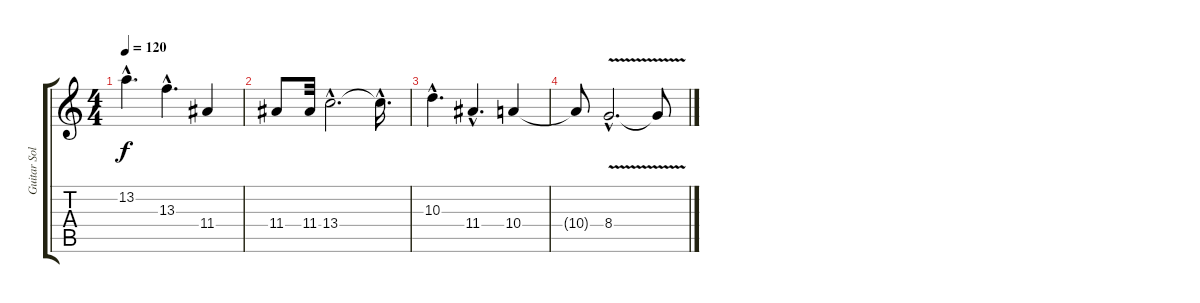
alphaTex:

\track ("Guitar Solo" "Guitar Sol") {instrument distortionguitar}
\staff {score tabs}
\tuning (Db4 Ab3 E3 B2 Gb2 B1) {hide}
\ts (4 4)
\tempo 120
\clef g2
\ks c
13.2{hac}.4{d dy f} 13.3{hac}.4{d} 11.4.4 |
11.4.8 11.4.32 13.4{hac}.2{d} 13.4{hac t}.16{d} |
10.3{hac}.4{d} 11.4{hac}.4{d} 10.4.4 |
10.4{t}.8 8.4{v hac}.2{d} 8.4{t}.8
